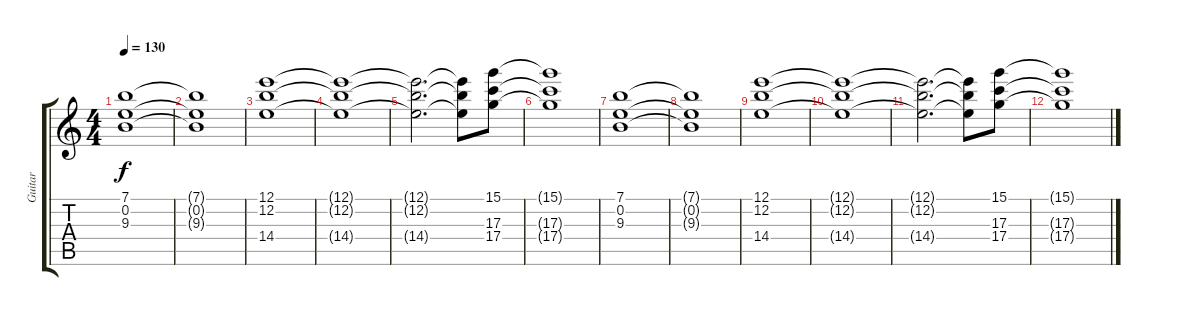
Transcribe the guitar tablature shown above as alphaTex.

\track ("Guitar" "Guitar") {instrument distortionguitar}
\staff {score tabs}
\tuning (E4 B3 G3 D3 A2 E2) {hide}
\ts (4 4)
\tempo 130
\clef g2
\ks c
(7.1 0.2 9.3).1{dy f volume 7} |
(7.1{t} 0.2{t} 9.3{t}).1 |
(12.1 12.2 14.4).1{volume 6} |
(12.1{t} 12.2{t} 14.4{t}).1 |
(12.1{t} 12.2{t} 14.4{t}).2{d} (12.1{t} 12.2{t} 14.4{t}).8 (15.1 17.3 17.4).8{volume 4} |
(15.1{t} 17.3{t} 17.4{t}).1 |
(7.1 0.2 9.3).1{volume 3} |
(7.1{t} 0.2{t} 9.3{t}).1 |
(12.1 12.2 14.4).1{volume 2} |
(12.1{t} 12.2{t} 14.4{t}).1 |
(12.1{t} 12.2{t} 14.4{t}).2{d} (12.1{t} 12.2{t} 14.4{t}).8 (15.1 17.3 17.4).8{volume 1} |
(15.1{t} 17.3{t} 17.4{t}).1
